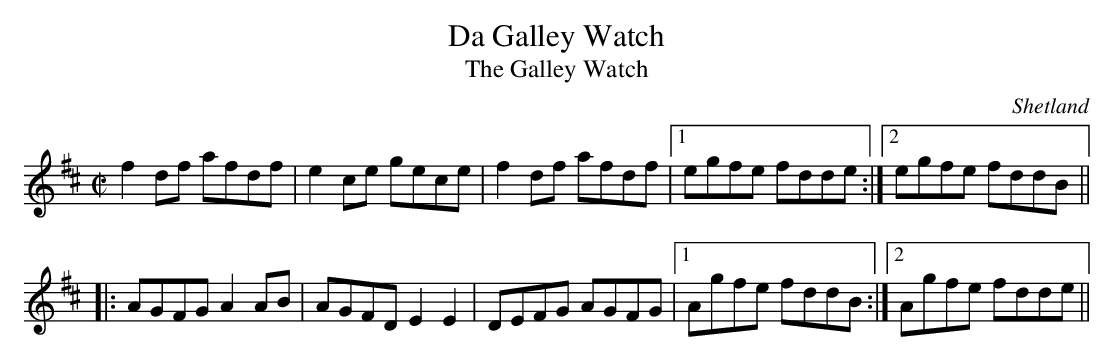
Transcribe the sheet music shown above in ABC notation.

X:1
T:Da Galley Watch
T:Galley Watch, The
O:Shetland
M:C|
L:1/8
K:D
f2df afdf | e2ce gece | f2df afdf |1 egfe fdde :|2 egfe fddB ||
|: AGFG A2AB | AGFD E2E2 | DEFG AGFG |1 Agfe fddB :|2 Agfe fdde ||
